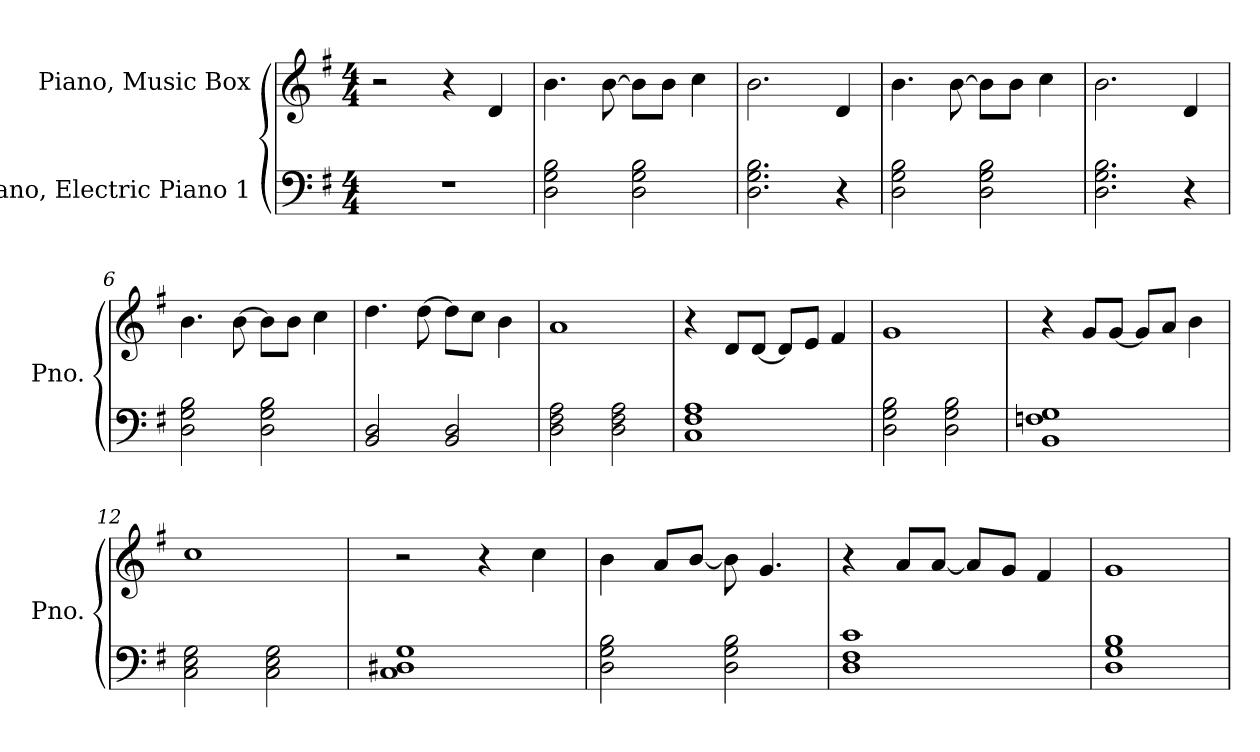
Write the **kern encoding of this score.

**kern	**kern
*part2	*part1
*staff2	*staff1
*I"Piano, Electric Piano 1	*I"Piano, Music Box
*I'Pno.	*I'Pno.
*clefF4	*clefG2
*k[f#]	*k[f#]
*M4/4	*M4/4
*MM124	*MM124
=1	=1
1r	2r
.	4r
.	4d/
=2	=2
2D\ 2G\ 2B\	4.b\
.	[8b\
2D\ 2G\ 2B\	8b\L]
.	8b\J
.	4cc\
=3	=3
2.D\ 2.G\ 2.B\	2.b\
4r	4d/
=4	=4
2D\ 2G\ 2B\	4.b\
.	[8b\
2D\ 2G\ 2B\	8b\L]
.	8b\J
.	4cc\
=5	=5
2.D\ 2.G\ 2.B\	2.b\
4r	4d/
=6	=6
2D\ 2G\ 2B\	4.b\
.	[8b\
2D\ 2G\ 2B\	8b\L]
.	8b\J
.	4cc\
!!LO:LB:g=z
=7	=7
2BB/ 2D/	4.dd\
.	[8dd\
2BB/ 2D/	8dd\L]
.	8cc\J
.	4b\
=8	=8
2D\ 2F#\ 2A\	1a
2D\ 2F#\ 2A\	.
=9	=9
1C 1F# 1A	4r
.	8d/L
.	[8d/J
.	8d/L]
.	8e/J
.	4f#/
=10	=10
2D\ 2G\ 2B\	1g
2D\ 2G\ 2B\	.
=11	=11
1BB 1Fn 1G	4r
.	8g/L
.	[8g/J
.	8g/L]
.	8a/J
.	4b\
=12	=12
2C\ 2E\ 2G\	1cc
2C\ 2E\ 2G\	.
=13	=13
1C 1D#X 1G	2r
.	4r
.	4cc\
=14	=14
2D\ 2G\ 2B\	4b\
.	8a/L
.	[8b/J
2D\ 2G\ 2B\	8b\]
.	4.g/
!!LO:LB:g=z
=15	=15
1D 1F# 1c	4r
.	8a/L
.	[8a/J
.	8a/L]
.	8g/J
.	4f#/
=16	=16
1D 1G 1B	1g
=	=
*-	*-
